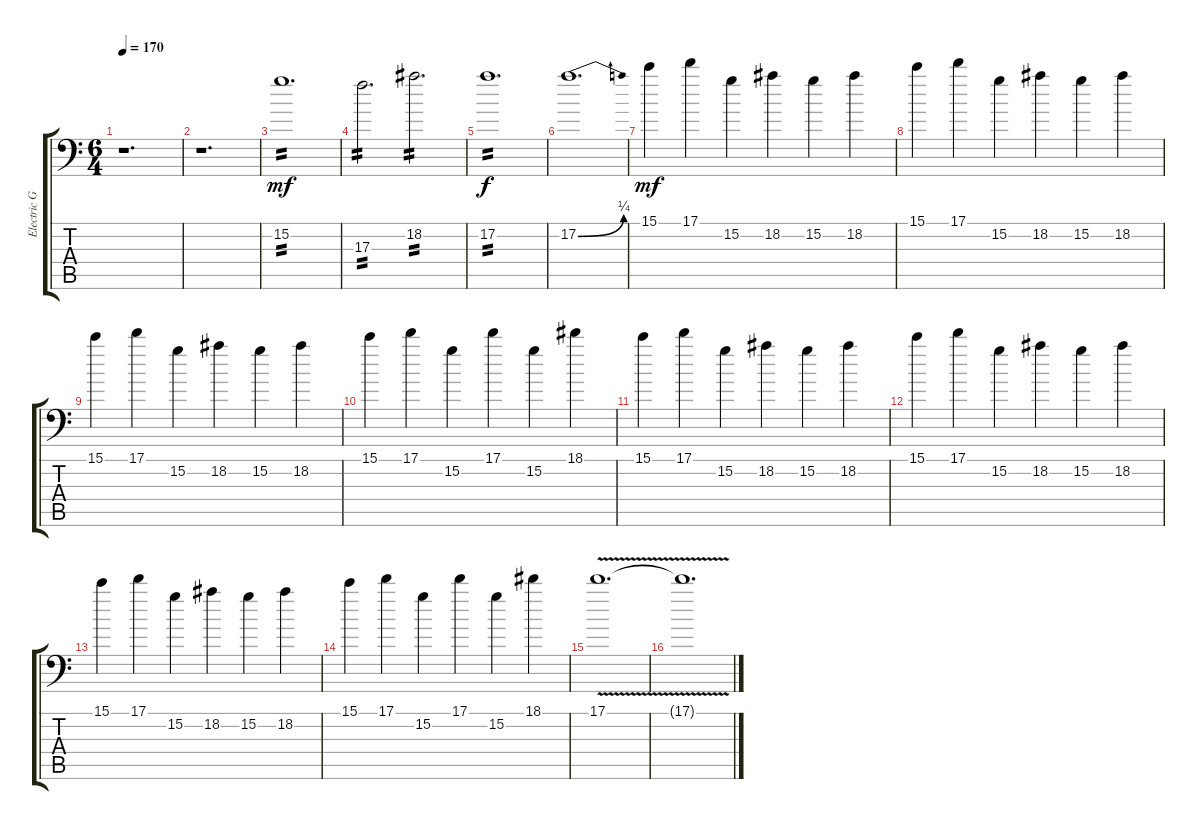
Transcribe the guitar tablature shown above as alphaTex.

\track ("Electric Guitar" "Electric G") {instrument electricguitarclean}
\staff {score tabs}
\tuning (A3 E3 C3 G2 D2 G1) {hide}
\ts (6 4)
\tempo 170
\clef f4
\ks c
r.1{d dy mf} |
r.1{d} |
15.2.1{d tp 2} |
17.3.2{d tp 2} 18.2.2{d tp 2} |
17.2.1{d tp 2 dy f} |
17.2{be (bend 0 0 60 1)}.1{d} |
15.1.4{dy mf} 17.1.4 15.2.4 18.2.4 15.2.4 18.2.4 |
15.1.4 17.1.4 15.2.4 18.2.4 15.2.4 18.2.4 |
15.1.4 17.1.4 15.2.4 18.2.4 15.2.4 18.2.4 |
15.1.4 17.1.4 15.2.4 17.1.4 15.2.4 18.1.4 |
15.1.4 17.1.4 15.2.4 18.2.4 15.2.4 18.2.4 |
15.1.4 17.1.4 15.2.4 18.2.4 15.2.4 18.2.4 |
15.1.4 17.1.4 15.2.4 18.2.4 15.2.4 18.2.4 |
15.1.4 17.1.4 15.2.4 17.1.4 15.2.4 18.1.4 |
17.1{v}.1{d} |
17.1{t}.1{d}
